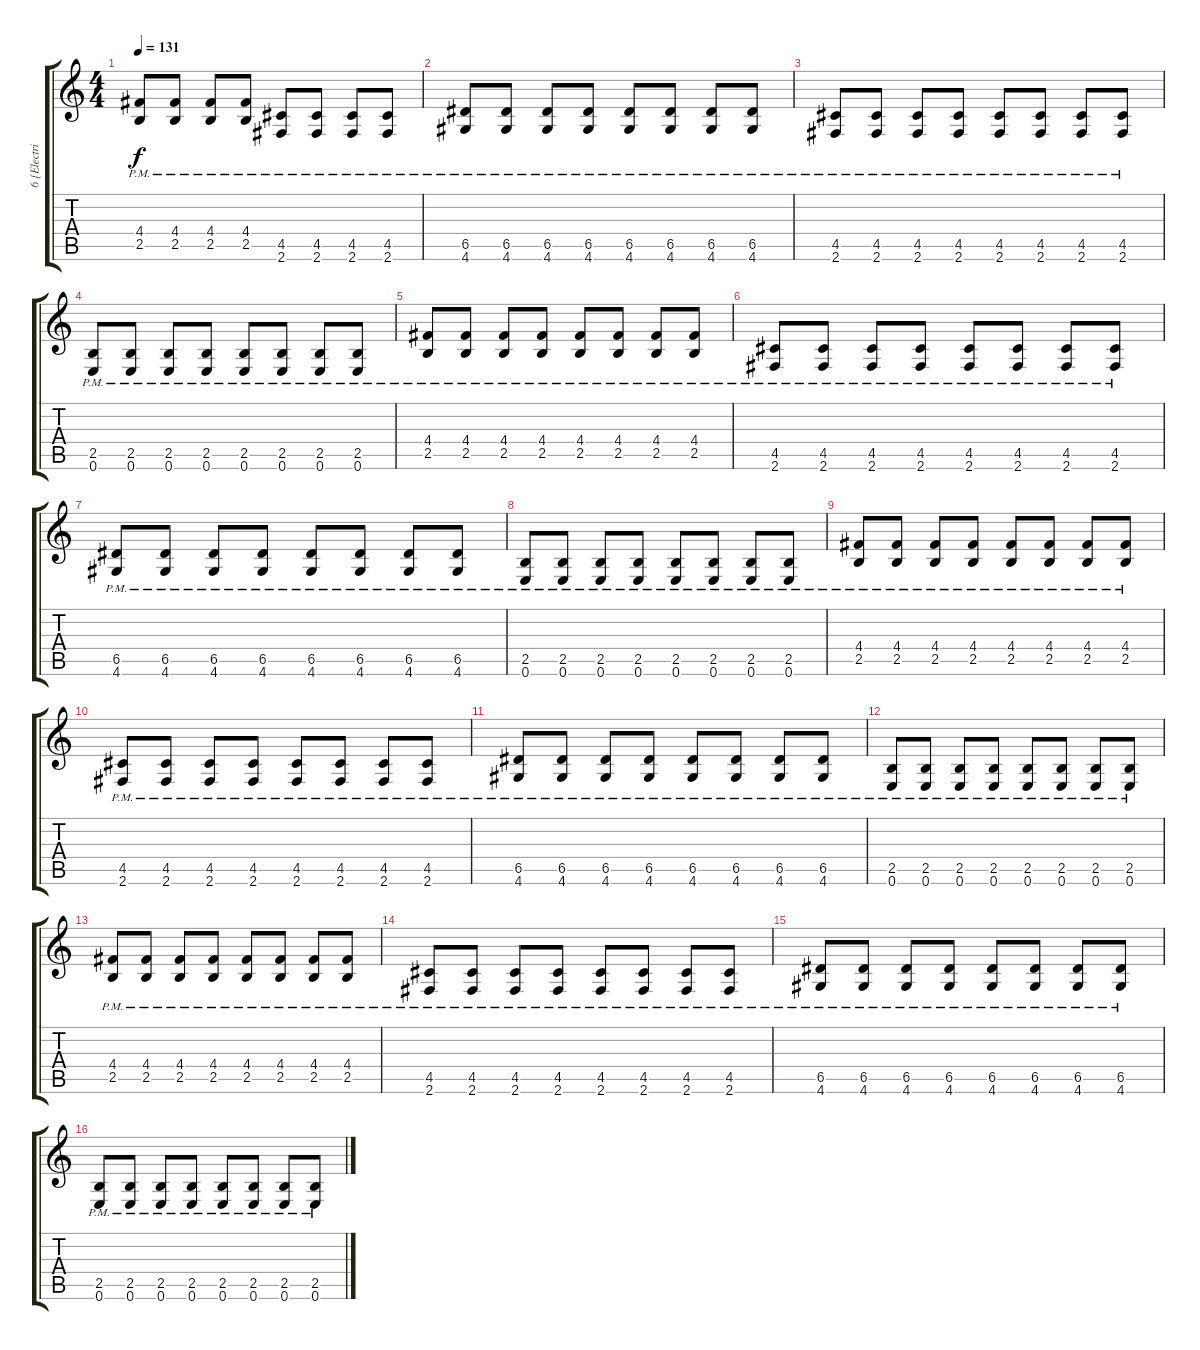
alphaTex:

\track ("6 [Electric - Oc. Dist]" "6 [Electri") {instrument electricguitarclean}
\staff {score tabs}
\tuning (E4 B3 G3 D3 A2 E2) {hide}
\ts (4 4)
\tempo 131
\clef g2
\ks c
(4.4{pm} 2.5{pm}).8{dy f instrument overdrivenguitar} (4.4{pm} 2.5{pm}).8 (4.4{pm} 2.5{pm}).8 (4.4{pm} 2.5{pm}).8 (4.5{pm} 2.6{pm}).8 (4.5{pm} 2.6{pm}).8 (4.5{pm} 2.6{pm}).8 (4.5{pm} 2.6{pm}).8 |
(6.5{pm} 4.6{pm}).8 (6.5{pm} 4.6{pm}).8 (6.5{pm} 4.6{pm}).8 (6.5{pm} 4.6{pm}).8 (6.5{pm} 4.6{pm}).8 (6.5{pm} 4.6{pm}).8 (6.5{pm} 4.6{pm}).8 (6.5{pm} 4.6{pm}).8 |
(4.5{pm} 2.6{pm}).8 (4.5{pm} 2.6{pm}).8 (4.5{pm} 2.6{pm}).8 (4.5{pm} 2.6{pm}).8 (4.5{pm} 2.6{pm}).8 (4.5{pm} 2.6{pm}).8 (4.5{pm} 2.6{pm}).8 (4.5{pm} 2.6{pm}).8 |
(2.5{pm} 0.6{pm}).8 (2.5{pm} 0.6{pm}).8 (2.5{pm} 0.6{pm}).8 (2.5{pm} 0.6{pm}).8 (2.5{pm} 0.6{pm}).8 (2.5{pm} 0.6{pm}).8 (2.5{pm} 0.6{pm}).8 (2.5{pm} 0.6{pm}).8 |
(4.4{pm} 2.5{pm}).8 (4.4{pm} 2.5{pm}).8 (4.4{pm} 2.5{pm}).8 (4.4{pm} 2.5{pm}).8 (4.4{pm} 2.5{pm}).8 (4.4{pm} 2.5{pm}).8 (4.4{pm} 2.5{pm}).8 (4.4{pm} 2.5{pm}).8 |
(4.5{pm} 2.6{pm}).8 (4.5{pm} 2.6{pm}).8 (4.5{pm} 2.6{pm}).8 (4.5{pm} 2.6{pm}).8 (4.5{pm} 2.6{pm}).8 (4.5{pm} 2.6{pm}).8 (4.5{pm} 2.6{pm}).8 (4.5{pm} 2.6{pm}).8 |
(6.5{pm} 4.6{pm}).8 (6.5{pm} 4.6{pm}).8 (6.5{pm} 4.6{pm}).8 (6.5{pm} 4.6{pm}).8 (6.5{pm} 4.6{pm}).8 (6.5{pm} 4.6{pm}).8 (6.5{pm} 4.6{pm}).8 (6.5{pm} 4.6{pm}).8 |
(2.5{pm} 0.6{pm}).8 (2.5{pm} 0.6{pm}).8 (2.5{pm} 0.6{pm}).8 (2.5{pm} 0.6{pm}).8 (2.5{pm} 0.6{pm}).8 (2.5{pm} 0.6{pm}).8 (2.5{pm} 0.6{pm}).8 (2.5{pm} 0.6{pm}).8 |
(4.4{pm} 2.5{pm}).8 (4.4{pm} 2.5{pm}).8 (4.4{pm} 2.5{pm}).8 (4.4{pm} 2.5{pm}).8 (4.4{pm} 2.5{pm}).8 (4.4{pm} 2.5{pm}).8 (4.4{pm} 2.5{pm}).8 (4.4{pm} 2.5{pm}).8 |
(4.5{pm} 2.6{pm}).8 (4.5{pm} 2.6{pm}).8 (4.5{pm} 2.6{pm}).8 (4.5{pm} 2.6{pm}).8 (4.5{pm} 2.6{pm}).8 (4.5{pm} 2.6{pm}).8 (4.5{pm} 2.6{pm}).8 (4.5{pm} 2.6{pm}).8 |
(6.5{pm} 4.6{pm}).8 (6.5{pm} 4.6{pm}).8 (6.5{pm} 4.6{pm}).8 (6.5{pm} 4.6{pm}).8 (6.5{pm} 4.6{pm}).8 (6.5{pm} 4.6{pm}).8 (6.5{pm} 4.6{pm}).8 (6.5{pm} 4.6{pm}).8 |
(2.5{pm} 0.6{pm}).8 (2.5{pm} 0.6{pm}).8 (2.5{pm} 0.6{pm}).8 (2.5{pm} 0.6{pm}).8 (2.5{pm} 0.6{pm}).8 (2.5{pm} 0.6{pm}).8 (2.5{pm} 0.6{pm}).8 (2.5{pm} 0.6{pm}).8 |
(4.4{pm} 2.5{pm}).8 (4.4{pm} 2.5{pm}).8 (4.4{pm} 2.5{pm}).8 (4.4{pm} 2.5{pm}).8 (4.4{pm} 2.5{pm}).8 (4.4{pm} 2.5{pm}).8 (4.4{pm} 2.5{pm}).8 (4.4{pm} 2.5{pm}).8 |
(4.5{pm} 2.6{pm}).8 (4.5{pm} 2.6{pm}).8 (4.5{pm} 2.6{pm}).8 (4.5{pm} 2.6{pm}).8 (4.5{pm} 2.6{pm}).8 (4.5{pm} 2.6{pm}).8 (4.5{pm} 2.6{pm}).8 (4.5{pm} 2.6{pm}).8 |
(6.5{pm} 4.6{pm}).8 (6.5{pm} 4.6{pm}).8 (6.5{pm} 4.6{pm}).8 (6.5{pm} 4.6{pm}).8 (6.5{pm} 4.6{pm}).8 (6.5{pm} 4.6{pm}).8 (6.5{pm} 4.6{pm}).8 (6.5{pm} 4.6{pm}).8 |
(2.5{pm} 0.6{pm}).8 (2.5{pm} 0.6{pm}).8 (2.5{pm} 0.6{pm}).8 (2.5{pm} 0.6{pm}).8 (2.5{pm} 0.6{pm}).8 (2.5{pm} 0.6{pm}).8 (2.5{pm} 0.6{pm}).8 (2.5{pm} 0.6{pm}).8
